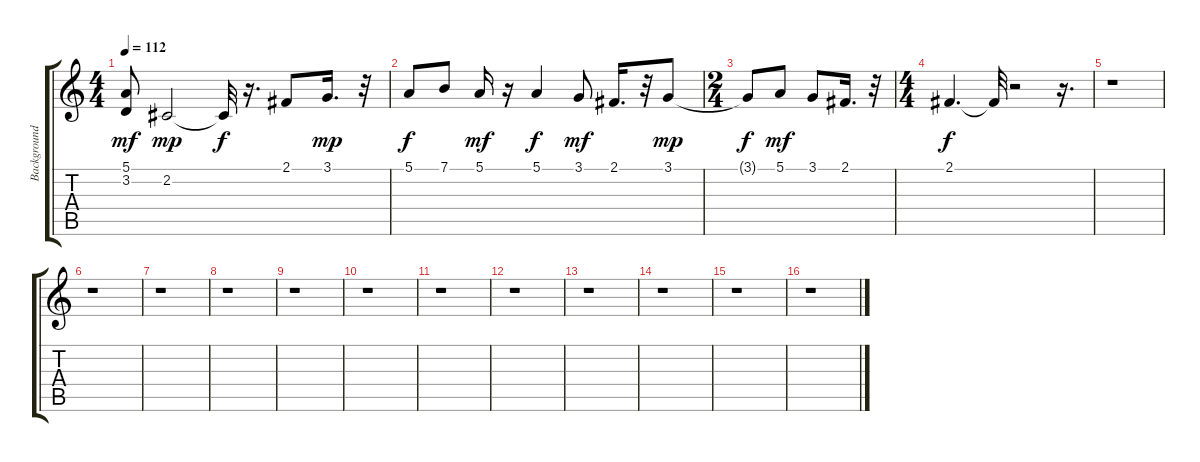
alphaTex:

\track ("Background Vocals 1" "Background") {instrument voiceoohs}
\staff {score tabs}
\tuning (E4 B3 G3 D3 A2 E2) {hide}
\ts (4 4)
\tempo 112
\clef g2
\ks c
(5.1 3.2).8{dy mf} 2.2.2{dy mp} 2.2{t}.32{dy f} r.16{d} 2.1.8 3.1.16{d dy mp} r.32 |
5.1.8{dy f} 7.1.8 5.1.16{dy mf} r.16 5.1.4{dy f} 3.1.8{dy mf} 2.1.16{d} r.32 3.1.8{dy mp} |
\ts (2 4)
3.1{t}.8{dy f} 5.1.8{dy mf} 3.1.8 2.1.16{d} r.32 |
\ts (4 4)
2.1.4{d dy f} 2.1{t}.32 r.2 r.16{d} |
r.1 |
r.1 |
r.1 |
r.1 |
r.1 |
r.1 |
r.1 |
r.1 |
r.1 |
r.1 |
r.1 |
r.1
